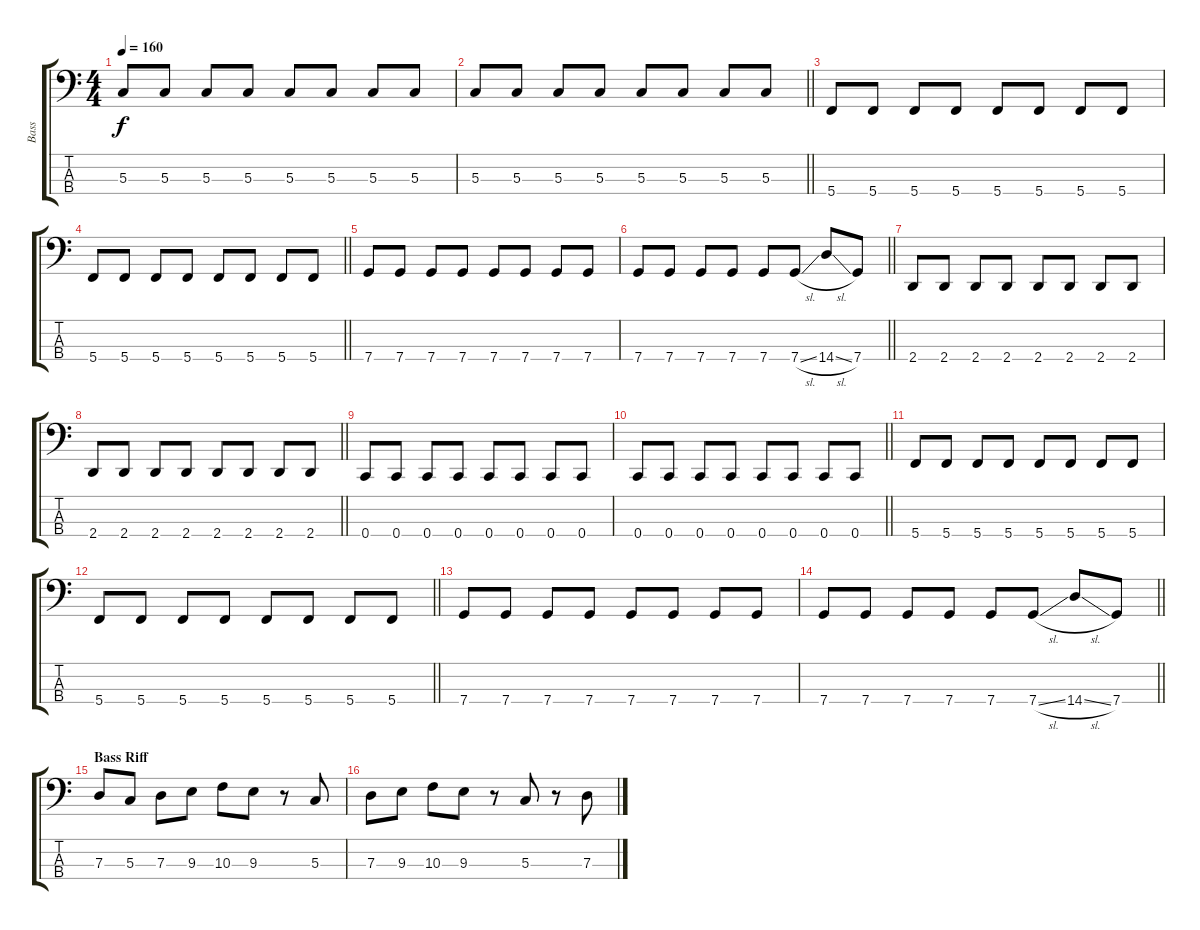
\track ("Bass" "Bass") {instrument electricbassfinger}
\staff {score tabs}
\tuning (F2 C2 G1 C1) {hide}
\ts (4 4)
\tempo 160
\clef f4
\ks c
5.3.8{dy f} 5.3.8 5.3.8 5.3.8 5.3.8 5.3.8 5.3.8 5.3.8 |
\barLineRight lightlight
5.3.8 5.3.8 5.3.8 5.3.8 5.3.8 5.3.8 5.3.8 5.3.8 |
5.4.8 5.4.8 5.4.8 5.4.8 5.4.8 5.4.8 5.4.8 5.4.8 |
\barLineRight lightlight
5.4.8 5.4.8 5.4.8 5.4.8 5.4.8 5.4.8 5.4.8 5.4.8 |
7.4.8 7.4.8 7.4.8 7.4.8 7.4.8 7.4.8 7.4.8 7.4.8 |
\barLineRight lightlight
7.4.8 7.4.8 7.4.8 7.4.8 7.4.8 7.4{sl}.8 14.4{sl}.8 7.4.8 |
2.4.8 2.4.8 2.4.8 2.4.8 2.4.8 2.4.8 2.4.8 2.4.8 |
\barLineRight lightlight
2.4.8 2.4.8 2.4.8 2.4.8 2.4.8 2.4.8 2.4.8 2.4.8 |
0.4.8 0.4.8 0.4.8 0.4.8 0.4.8 0.4.8 0.4.8 0.4.8 |
\barLineRight lightlight
0.4.8 0.4.8 0.4.8 0.4.8 0.4.8 0.4.8 0.4.8 0.4.8 |
5.4.8 5.4.8 5.4.8 5.4.8 5.4.8 5.4.8 5.4.8 5.4.8 |
\barLineRight lightlight
5.4.8 5.4.8 5.4.8 5.4.8 5.4.8 5.4.8 5.4.8 5.4.8 |
7.4.8 7.4.8 7.4.8 7.4.8 7.4.8 7.4.8 7.4.8 7.4.8 |
\barLineRight lightlight
7.4.8 7.4.8 7.4.8 7.4.8 7.4.8 7.4{sl}.8 14.4{sl}.8 7.4.8 |
\section ("" "Bass Riff")
7.3.8 5.3.8 7.3.8 9.3.8 10.3.8 9.3.8 r.8 5.3.8 |
7.3.8 9.3.8 10.3.8 9.3.8 r.8 5.3.8 r.8 7.3.8
